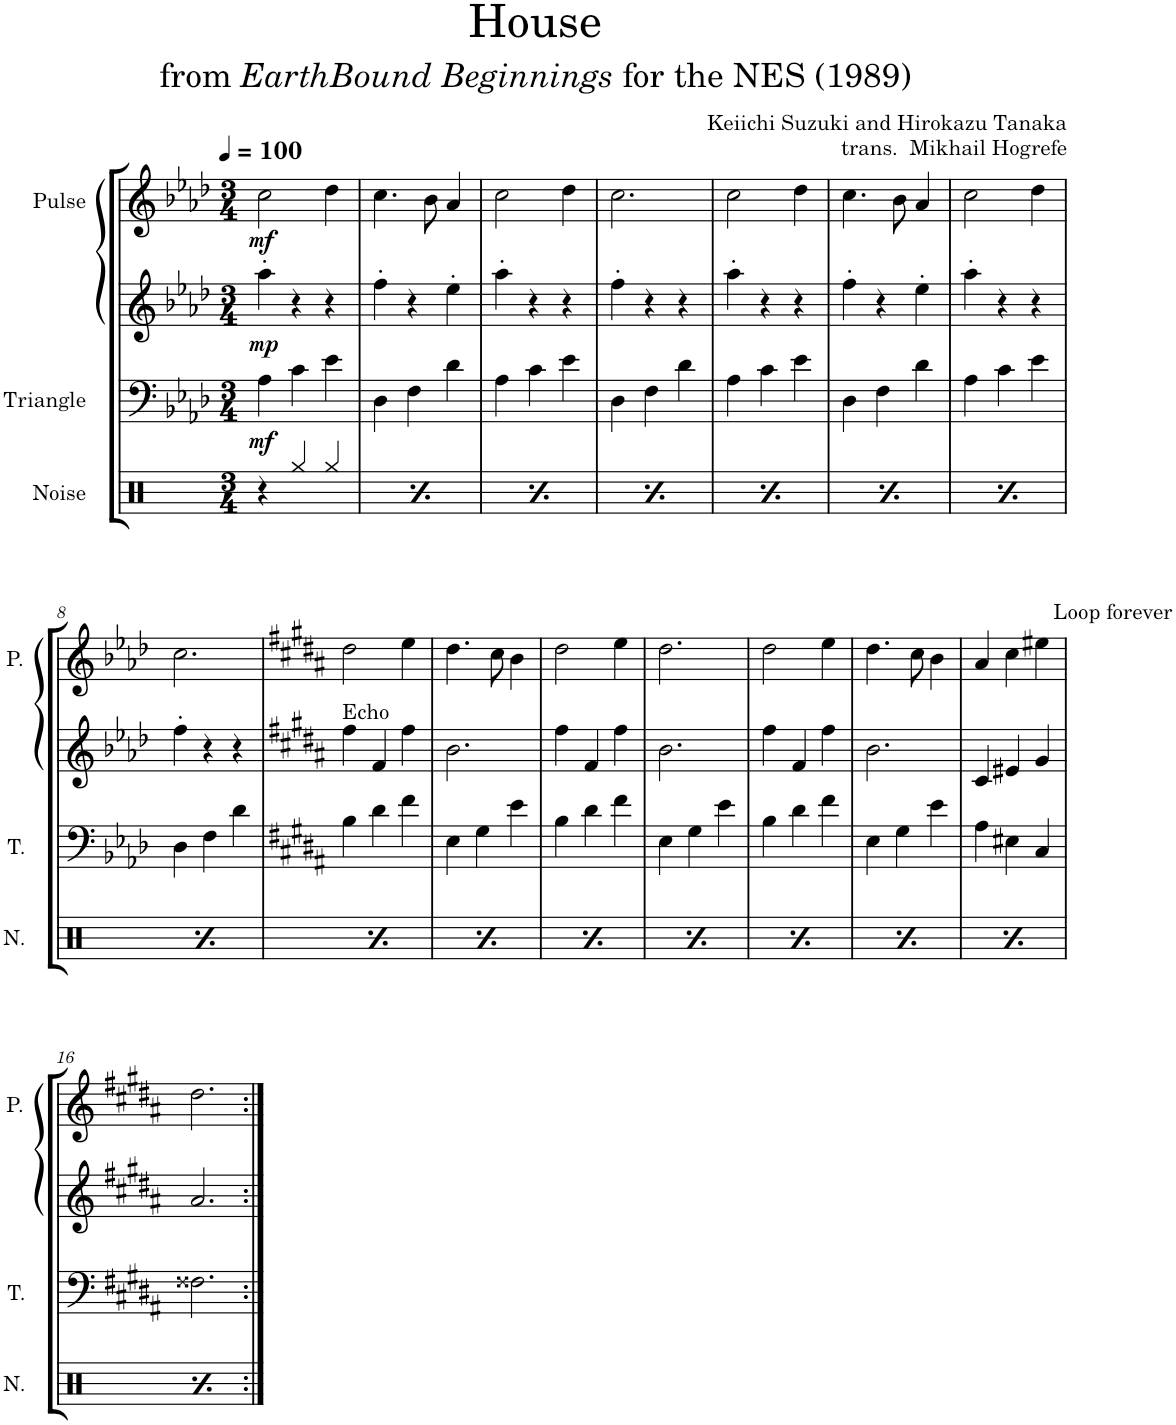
**kern	**kern	**dynam	**kern	**dynam	**kern	**dynam	**kern	**dynam	**kern	**dynam
*part6	*part5	*part5	*part4	*part4	*part3	*part3	*part2	*part2	*part1	*part1
*staff6	*staff5	*staff5	*staff4	*staff4	*staff3	*staff3	*staff2	*staff2	*staff1	*staff1
*I"Noise	*I"Triangle	*	*I"Square Synthesizer 5	*	*I"Square Synthesizer 4	*	*I"Square Synthesizer	*	*I"Pulse	*
*I'N.	*I'T.	*	*I'Synth. 5	*	*I'Synth. 4	*	*	*	*I'P.	*
*	*	*	*stria5	*	*stria5	*	*	*	*	*
*clefX	*clefF4	*	*clefG2	*	*clefG2	*	*clefG2	*	*clefG2	*
*k[]	*k[b-e-a-d-]	*	*k[b-e-a-d-]	*	*k[b-e-a-d-]	*	*k[b-e-a-d-]	*	*k[b-e-a-d-]	*
*M3/4	*M3/4	*	*M3/4	*	*M3/4	*	*M3/4	*	*M3/4	*
*MM100	*MM100	*	*MM100	*	*MM100	*	*MM100	*	*MM100	*
=1	=1	=1	=1	=1	=1	=1	=1	=1	=1	=1
!	!	!LO:DY:b	!	!	!	!	!	!LO:DY:b	!	!LO:DY:b
4r	4A-\	mf	2.r	.	2.r	.	4aa-'\	mp	2cc\	mf
4Rgg/	4c\	.	.	.	.	.	4r	.	.	.
4Rgg/	4e-\	.	.	.	.	.	4r	.	4dd-\	.
=2	=2	=2	=2	=2	=2	=2	=2	=2	=2	=2
4r	4D-\	.	2.r	.	2.r	.	4ff'\	.	4.cc\	.
4Rgg/	4F\	.	.	.	.	.	4r	.	.	.
.	.	.	.	.	.	.	.	.	8b-\	.
4Rgg/	4d-\	.	.	.	.	.	4ee-'\	.	4a-/	.
=3	=3	=3	=3	=3	=3	=3	=3	=3	=3	=3
4r	4A-\	.	2.r	.	2.r	.	4aa-'\	.	2cc\	.
4Rgg/	4c\	.	.	.	.	.	4r	.	.	.
4Rgg/	4e-\	.	.	.	.	.	4r	.	4dd-\	.
=4	=4	=4	=4	=4	=4	=4	=4	=4	=4	=4
4r	4D-\	.	2.r	.	2.r	.	4ff'\	.	2.cc\	.
4Rgg/	4F\	.	.	.	.	.	4r	.	.	.
4Rgg/	4d-\	.	.	.	.	.	4r	.	.	.
=5	=5	=5	=5	=5	=5	=5	=5	=5	=5	=5
4r	4A-\	.	2.r	.	2.r	.	4aa-'\	.	2cc\	.
4Rgg/	4c\	.	.	.	.	.	4r	.	.	.
4Rgg/	4e-\	.	.	.	.	.	4r	.	4dd-\	.
=6	=6	=6	=6	=6	=6	=6	=6	=6	=6	=6
4r	4D-\	.	2.r	.	2.r	.	4ff'\	.	4.cc\	.
4Rgg/	4F\	.	.	.	.	.	4r	.	.	.
.	.	.	.	.	.	.	.	.	8b-\	.
4Rgg/	4d-\	.	.	.	.	.	4ee-'\	.	4a-/	.
=7	=7	=7	=7	=7	=7	=7	=7	=7	=7	=7
4r	4A-\	.	2.r	.	2.r	.	4aa-'\	.	2cc\	.
4Rgg/	4c\	.	.	.	.	.	4r	.	.	.
4Rgg/	4e-\	.	.	.	.	.	4r	.	4dd-\	.
!!LO:LB:g=z
=8	=8	=8	=8	=8	=8	=8	=8	=8	=8	=8
4r	4D-\	.	2.r	.	2.r	.	4ff'\	.	2.cc\	.
4Rgg/	4F\	.	.	.	.	.	4r	.	.	.
4Rgg/	4d-\	.	.	.	.	.	4r	.	.	.
=9	=9	=9	=9	=9	=9	=9	=9	=9	=9	=9
*	*k[f#c#g#d#a#]	*	*k[f#c#g#d#a#]	*	*k[f#c#g#d#a#]	*	*k[f#c#g#d#a#]	*	*k[f#c#g#d#a#]	*
!	!	!	!	!	!	!	!LO:TX:a:t=Echo	!	!	!
4r	4B\	.	8r	.	16r	.	4ff#\	.	2dd#\	.
!	!	!	!	!	!	!LO:DY:b	!	!	!	!
.	.	.	.	.	4ff#	mp	.	.	.	.
!	!	!	!	!LO:DY:b	!	!	!	!	!	!
.	.	.	4ff#	mp	.	.	.	.	.	.
4Rgg/	4d#\	.	.	.	.	.	4f#/	.	.	.
.	.	.	.	.	4f#	.	.	.	.	.
.	.	.	4f#	.	.	.	.	.	.	.
4Rgg/	4f#\	.	.	.	.	.	4ff#\	.	4ee\	.
.	.	.	.	.	[8.ff#	.	.	.	.	.
.	.	.	[8ff#	.	.	.	.	.	.	.
=10	=10	=10	=10	=10	=10	=10	=10	=10	=10	=10
4r	4E\	.	8ff#\L]	.	16ff#\KL]	.	2.b\	.	4.dd#\	.
.	.	.	.	.	[8.b\J	.	.	.	.	.
.	.	.	[8b\J	.	.	.	.	.	.	.
4Rgg/	4G#\	.	2b_	.	2b_	.	.	.	.	.
.	.	.	.	.	.	.	.	.	8cc#\	.
4Rgg/	4e\	.	.	.	.	.	.	.	4b\	.
=11	=11	=11	=11	=11	=11	=11	=11	=11	=11	=11
4r	4B\	.	8b]	.	16b]	.	4ff#\	.	2dd#\	.
.	.	.	.	.	4ff#	.	.	.	.	.
.	.	.	4ff#	.	.	.	.	.	.	.
4Rgg/	4d#\	.	.	.	.	.	4f#/	.	.	.
.	.	.	.	.	4f#	.	.	.	.	.
.	.	.	4f#	.	.	.	.	.	.	.
4Rgg/	4f#\	.	.	.	.	.	4ff#\	.	4ee\	.
.	.	.	.	.	[8.ff#	.	.	.	.	.
.	.	.	[8ff#	.	.	.	.	.	.	.
=12	=12	=12	=12	=12	=12	=12	=12	=12	=12	=12
4r	4E\	.	8ff#\L]	.	16ff#\KL]	.	2.b\	.	2.dd#\	.
.	.	.	.	.	[8.b\J	.	.	.	.	.
.	.	.	[8b\J	.	.	.	.	.	.	.
4Rgg/	4G#\	.	2b_	.	2b_	.	.	.	.	.
4Rgg/	4e\	.	.	.	.	.	.	.	.	.
=13	=13	=13	=13	=13	=13	=13	=13	=13	=13	=13
4r	4B\	.	8b]	.	16b]	.	4ff#\	.	2dd#\	.
.	.	.	.	.	4ff#	.	.	.	.	.
.	.	.	4ff#	.	.	.	.	.	.	.
4Rgg/	4d#\	.	.	.	.	.	4f#/	.	.	.
.	.	.	.	.	4f#	.	.	.	.	.
.	.	.	4f#	.	.	.	.	.	.	.
4Rgg/	4f#\	.	.	.	.	.	4ff#\	.	4ee\	.
.	.	.	.	.	[8.ff#	.	.	.	.	.
.	.	.	[8ff#	.	.	.	.	.	.	.
=14	=14	=14	=14	=14	=14	=14	=14	=14	=14	=14
4r	4E\	.	8ff#\L]	.	16ff#\KL]	.	2.b\	.	4.dd#\	.
.	.	.	.	.	[8.b\J	.	.	.	.	.
.	.	.	[8b\J	.	.	.	.	.	.	.
4Rgg/	4G#\	.	2b_	.	2b_	.	.	.	.	.
.	.	.	.	.	.	.	.	.	8cc#\	.
4Rgg/	4e\	.	.	.	.	.	.	.	4b\	.
=15	=15	=15	=15	=15	=15	=15	=15	=15	=15	=15
!	!	!	!	!	!	!	!	!	!LO:TX:a:t=Loop forever	!
4r	4A#\	.	8b]	.	16b]	.	4c#/	.	4a#/	.
.	.	.	.	.	4c#	.	.	.	.	.
.	.	.	4c#	.	.	.	.	.	.	.
4Rgg/	4E#X\	.	.	.	.	.	4e#X/	.	4cc#\	.
.	.	.	.	.	4fn	.	.	.	.	.
.	.	.	4fn	.	.	.	.	.	.	.
4Rgg/	4C#/	.	.	.	.	.	4g#/	.	4ee#X\	.
.	.	.	.	.	[8.g#	.	.	.	.	.
.	.	.	[8g#	.	.	.	.	.	.	.
!!LO:LB:g=z
=16	=16	=16	=16	=16	=16	=16	=16	=16	=16	=16
4r	2.F##X\	.	8g#/L]	.	16g#]	.	2.a#/	.	2.dd#\	.
.	.	.	.	.	[4..a#	.	.	.	.	.
.	.	.	[8a#/J	.	.	.	.	.	.	.
4Rgg/	.	.	2a#]	.	.	.	.	.	.	.
4Rgg/	.	.	.	.	4a#]	.	.	.	.	.
=:|!	=:|!	=:|!	=:|!	=:|!	=:|!	=:|!	=:|!	=:|!	=:|!	=:|!
*-	*-	*-	*-	*-	*-	*-	*-	*-	*-	*-
